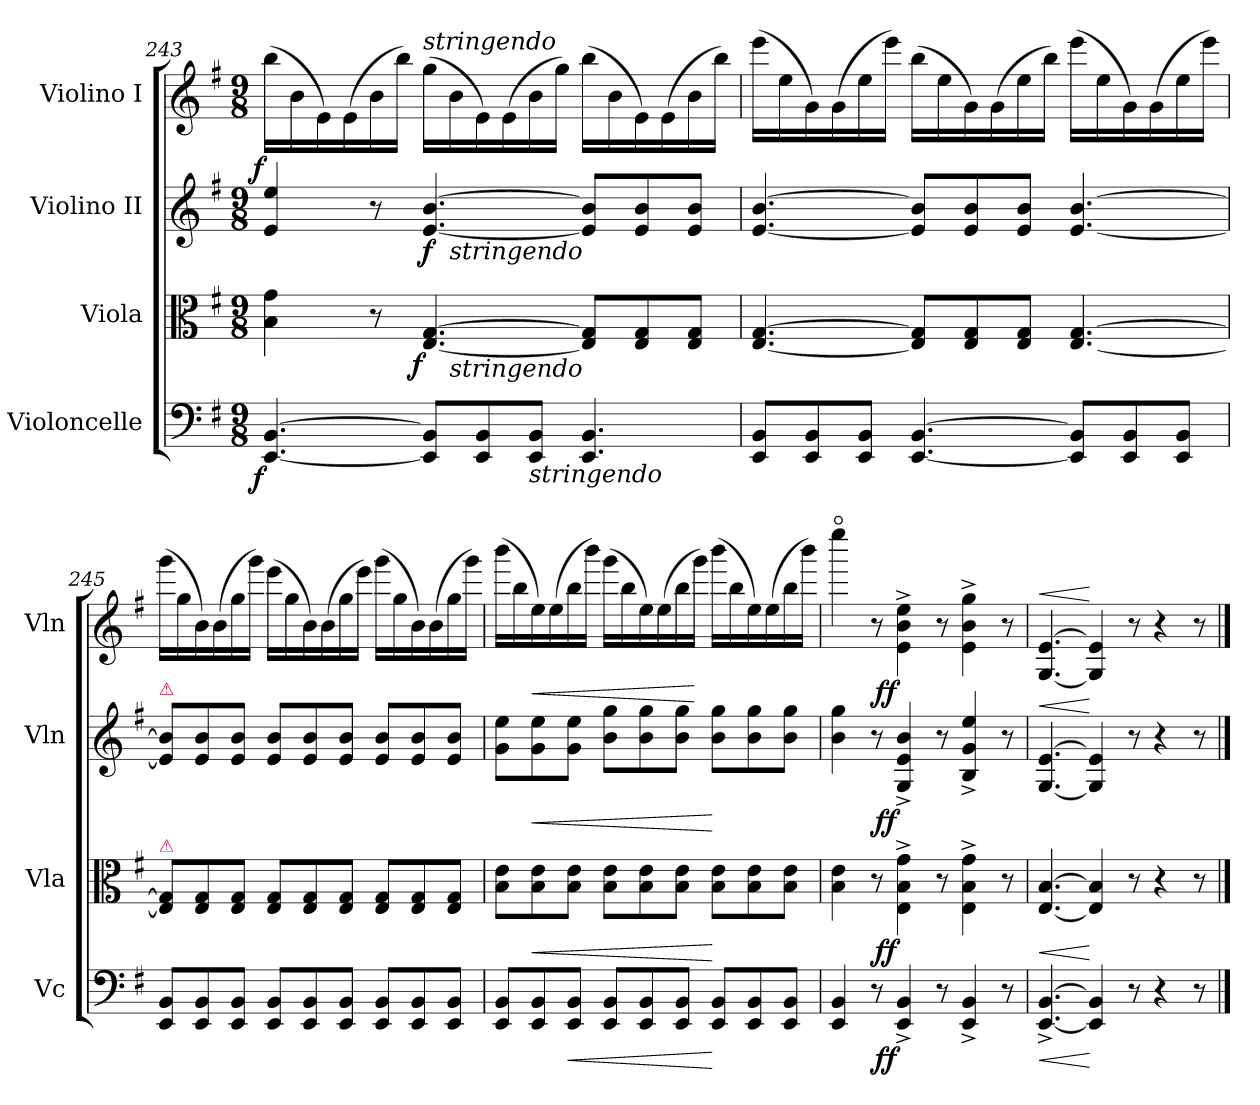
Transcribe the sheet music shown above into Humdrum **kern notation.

**kern	**dynam	**kern	**dynam	**kern	**dynam	**kern	**dynam
*part4	*part4	*part3	*part3	*part2	*part2	*part1	*part1
*staff4	*staff4	*staff3	*staff3	*staff2	*staff2	*staff1	*staff1
*I"Violoncelle	*	*I"Viola	*	*I"Violino II	*	*I"Violino I	*
*I'Vc	*	*I'Vla	*	*I'Vln	*	*I'Vln	*
*clefF4	*	*clefC3	*	*clefG2	*	*clefG2	*
*k[f#]	*	*k[f#]	*	*k[f#]	*	*k[f#]	*
*e:	*	*e:	*	*e:	*	*e:	*
*M9/8	*	*M9/8	*	*M9/8	*	*M9/8	*
=243	=243	=243	=243	=243	=243	=243	=243
!	!LO:DY:rj	!	!	!	!	!	!LO:DY:rj
*	*	*^	*	*^	*	*	*
[4.EE/ [4.BB/	f	4B\ 4g\	4..ryy	.	4e/ 4ee/	4..ryy	.	(16bb\LL	f
.	.	.	.	.	.	.	.	16b\	.
.	.	.	.	.	.	.	.	16e\)	.
.	.	.	.	.	.	.	.	(16e\	.
.	.	8r	.	.	8r	.	.	16b\	.
.	.	.	.	.	.	.	.	16bb\JJ)	.
!	!	!	!	!	!	!	!	!LO:TX:a:i:t=stringendo	!
!	!	!	!	!LO:DY:rj	!	!	!	!	!
8EE]/ 8BB]/L	.	[4.E/ [4.G/	.	f	[4.e/ [4.b/	.	f	(16gg\LL	.
!	!	!	!	!	!	!LO:TX:b:i:t=stringendo	!	!	!
!	!	!	!LO:TX:b:i:t=stringendo	!	!	!	!	!	!
.	.	.	2ryy	.	.	2ryy	.	16b\	.
8EE/ 8BB/	.	.	.	.	.	.	.	16e\)	.
.	.	.	.	.	.	.	.	(16e\	.
!LO:TX:b:i:t=stringendo	!	!	!	!	!	!	!	!	!
8EE/ 8BB/J	.	.	.	.	.	.	.	16b\	.
.	.	.	.	.	.	.	.	16gg\JJ)	.
4.EE/ 4.BB/	.	8E]/ 8G]/L	.	.	8e]/ 8b]/L	.	.	(16bb\LL	.
.	.	.	.	.	.	.	.	16b\	.
.	.	8E/ 8G/	.	.	8e/ 8b/	.	.	16e\)	.
.	.	.	8.ryy	.	.	8.ryy	.	(16e\	.
.	.	8E/ 8G/J	.	.	8e/ 8b/J	.	.	16b\	.
.	.	.	.	.	.	.	.	16bb\JJ)	.
*	*	*v	*v	*	*	*	*	*	*
*	*	*	*	*v	*v	*	*	*
=244	=244	=244	=244	=244	=244	=244	=244
8EE/ 8BB/L	.	[4.E/ [4.G/	.	[4.e/ [4.b/	.	(16eee\LL	.
.	.	.	.	.	.	16ee\	.
8EE/ 8BB/	.	.	.	.	.	16g\)	.
.	.	.	.	.	.	(16g\	.
8EE/ 8BB/J	.	.	.	.	.	16ee\	.
.	.	.	.	.	.	16eee\JJ)	.
[4.EE/ [4.BB/	.	8E]/ 8G]/L	.	8e]/ 8b]/L	.	(16bb\LL	.
.	.	.	.	.	.	16ee\	.
.	.	8E/ 8G/	.	8e/ 8b/	.	16g\)	.
.	.	.	.	.	.	(16g\	.
.	.	8E/ 8G/J	.	8e/ 8b/J	.	16ee\	.
.	.	.	.	.	.	16bb\JJ)	.
8EE]/ 8BB]/L	.	[4.E/ [4.G/	.	[4.e/ [4.b/	.	(16eee\LL	.
.	.	.	.	.	.	16ee\	.
8EE/ 8BB/	.	.	.	.	.	16g\)	.
.	.	.	.	.	.	(16g\	.
8EE/ 8BB/J	.	.	.	.	.	16ee\	.
.	.	.	.	.	.	16eee\JJ)	.
=245	=245	=245	=245	=245	=245	=245	=245
!	!	!	!	!LO:TX:a:color=crimson:t=⚠	!	!	!
!	!	!LO:TX:a:color=crimson:t=⚠	!	!	!	!	!
8EE/ 8BB/L	.	8E]/ 8G]/L	.	8e]/ 8b]/L	.	(16ggg\LL	.
.	.	.	.	.	.	16gg\	.
8EE/ 8BB/	.	8E/ 8G/	.	8e/ 8b/	.	16b\)	.
.	.	.	.	.	.	(16b\	.
8EE/ 8BB/J	.	8E/ 8G/J	.	8e/ 8b/J	.	16gg\	.
.	.	.	.	.	.	16ggg\JJ)	.
8EE/ 8BB/L	.	8E/ 8G/L	.	8e/ 8b/L	.	(16eee\LL	.
.	.	.	.	.	.	16gg\	.
8EE/ 8BB/	.	8E/ 8G/	.	8e/ 8b/	.	16b\)	.
.	.	.	.	.	.	(16b\	.
8EE/ 8BB/J	.	8E/ 8G/J	.	8e/ 8b/J	.	16gg\	.
.	.	.	.	.	.	16eee\JJ)	.
8EE/ 8BB/L	.	8E/ 8G/L	.	8e/ 8b/L	.	(16ggg\LL	.
.	.	.	.	.	.	16gg\	.
8EE/ 8BB/	.	8E/ 8G/	.	8e/ 8b/	.	16b\)	.
.	.	.	.	.	.	(16b\	.
8EE/ 8BB/J	.	8E/ 8G/J	.	8e/ 8b/J	.	16gg\	.
.	.	.	.	.	.	16ggg\JJ)	.
=246	=246	=246	=246	=246	=246	=246	=246
8EE/ 8BB/L	.	8B\ 8e\L	.	8g\ 8ee\L	.	(16bbb\LL	.
.	.	.	.	.	.	16bb\	.
!	!	!	!LO:HP:b	!	!LO:HP:b	!	!LO:HP:b
8EE/ 8BB/	.	8B\ 8e\	<	8g\ 8ee\	<	16ee\)	<
.	.	.	.	.	.	(16ee\	.
!	!LO:HP:b	!	!	!	!	!	!
8EE/ 8BB/J	<	8B\ 8e\J	.	8g\ 8ee\J	.	16bb\	.
.	.	.	.	.	.	16bbb\JJ)	.
8EE/ 8BB/L	.	8B\ 8e\L	.	8b\ 8gg\L	.	(16ggg\LL	.
.	.	.	.	.	.	16bb\	.
8EE/ 8BB/	.	8B\ 8e\	.	8b\ 8gg\	.	16ee\)	.
.	.	.	.	.	.	(16ee\	.
8EE/ 8BB/J	.	8B\ 8e\J	.	8b\ 8gg\J	.	16bb\	.
.	.	.	.	.	.	16ggg\JJ)	[
8EE/ 8BB/L	[	8B\ 8e\L	[	8b\ 8gg\L	[	(16bbb\LL	.
.	.	.	.	.	.	16bb\	.
8EE/ 8BB/	.	8B\ 8e\	.	8b\ 8gg\	.	16ee\)	.
.	.	.	.	.	.	(16ee\	.
8EE/ 8BB/J	.	8B\ 8e\J	.	8b\ 8gg\J	.	16bb\	.
.	.	.	.	.	.	16bbb\JJ)	.
=247	=247	=247	=247	=247	=247	=247	=247
4EE/ 4BB/	.	4B\ 4e\	.	4b\ 4gg\	.	4eeeeo\	.
8r	.	8r	.	8r	.	8r	.
!	!LO:DY:rj	!	!LO:DY:rj	!	!LO:DY:rj	!	!LO:DY:rj
4EE^/ 4BB^/	ff	4E^\ 4B^\ 4g^\	ff	4G^>/ 4e^>/ 4b^>/	ff	4e^\ 4b^\ 4ee^\	ff
8r	.	8r	.	8r	.	8r	.
4EE^/ 4BB^/	.	4E^\ 4B^\ 4g^\	.	4B^>/ 4g^>/ 4ee^>/	.	4e^\ 4b^\ 4gg^\	.
8r	.	8r	.	8r	.	8r	.
=248	=248	=248	=248	=248	=248	=248	=248
!	!LO:HP:b	!	!LO:HP:b	!	!LO:HP:a	!	!LO:HP:a
[4.EE^/ [4.BB^/	<	[4.E/ [4.B/	<	[4.G/ [4.e/	<	[4.G/ [4.e/	<
4EE]/ 4BB]/	[	4E]/ 4B]/	[	4G]/ 4e]/	[	4G]/ 4e]/	[
8r	.	8r	.	8r	.	8r	.
4r	.	4r	.	4r	.	4r	.
8r	.	8r	.	8r	.	8r	.
==	==	==	==	==	==	==	==
*-	*-	*-	*-	*-	*-	*-	*-
